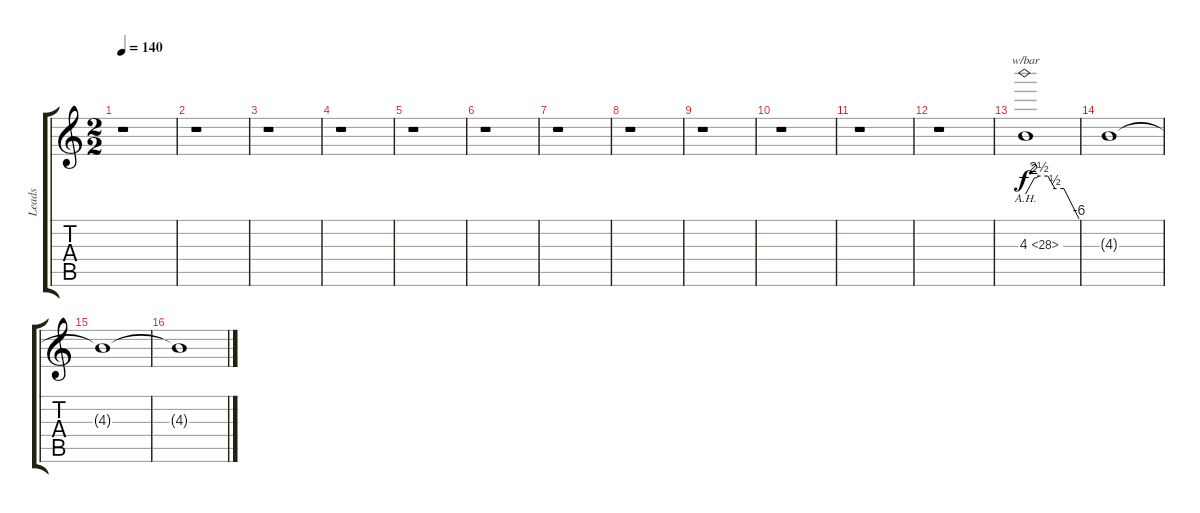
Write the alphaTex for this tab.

\track ("Leads" "Leads") {instrument distortionguitar}
\staff {score tabs}
\tuning (E4 B3 G3 D3 A2 E2) {hide}
\ts (2 2)
\tempo 140
\clef g2
\ks c
r.1{dy f} |
r.1 |
r.1 |
r.1 |
r.1 |
r.1 |
r.1 |
r.1 |
r.1 |
r.1 |
r.1 |
r.1 |
4.3{ah 24}.1{tbe (custom default 0 0 10 8 12 8 15 10 25 10 33 2 43 2 60 -24)} |
4.3{t}.1 |
4.3{t}.1 |
4.3{t}.1
